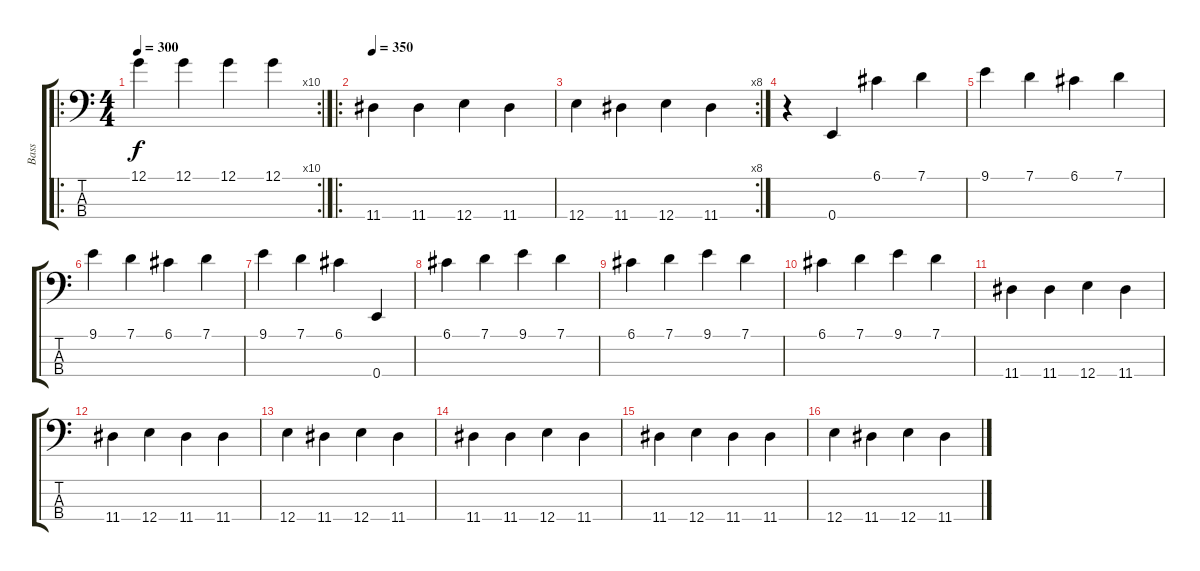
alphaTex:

\track ("Bass" "Bass") {instrument electricbasspick}
\staff {score tabs}
\tuning (G2 D2 A1 E1) {hide}
\ro
\rc 10
\ts (4 4)
\tempo 300
\tempo 350
\tempo 300
\clef f4
\ks c
12.1.4{dy f instrument electricbasspick} 12.1.4 12.1.4 12.1.4 |
\ro
\tempo 350
11.4.4 11.4.4 12.4.4 11.4.4 |
\rc 8
12.4.4 11.4.4 12.4.4 11.4.4 |
r.4 0.4.4 6.1.4 7.1.4 |
9.1.4 7.1.4 6.1.4 7.1.4 |
9.1.4 7.1.4 6.1.4 7.1.4 |
9.1.4 7.1.4 6.1.4 0.4.4 |
6.1.4 7.1.4 9.1.4 7.1.4 |
6.1.4 7.1.4 9.1.4 7.1.4 |
6.1.4 7.1.4 9.1.4 7.1.4 |
11.4.4 11.4.4 12.4.4 11.4.4 |
11.4.4 12.4.4 11.4.4 11.4.4 |
12.4.4 11.4.4 12.4.4 11.4.4 |
11.4.4 11.4.4 12.4.4 11.4.4 |
11.4.4 12.4.4 11.4.4 11.4.4 |
12.4.4 11.4.4 12.4.4 11.4.4
